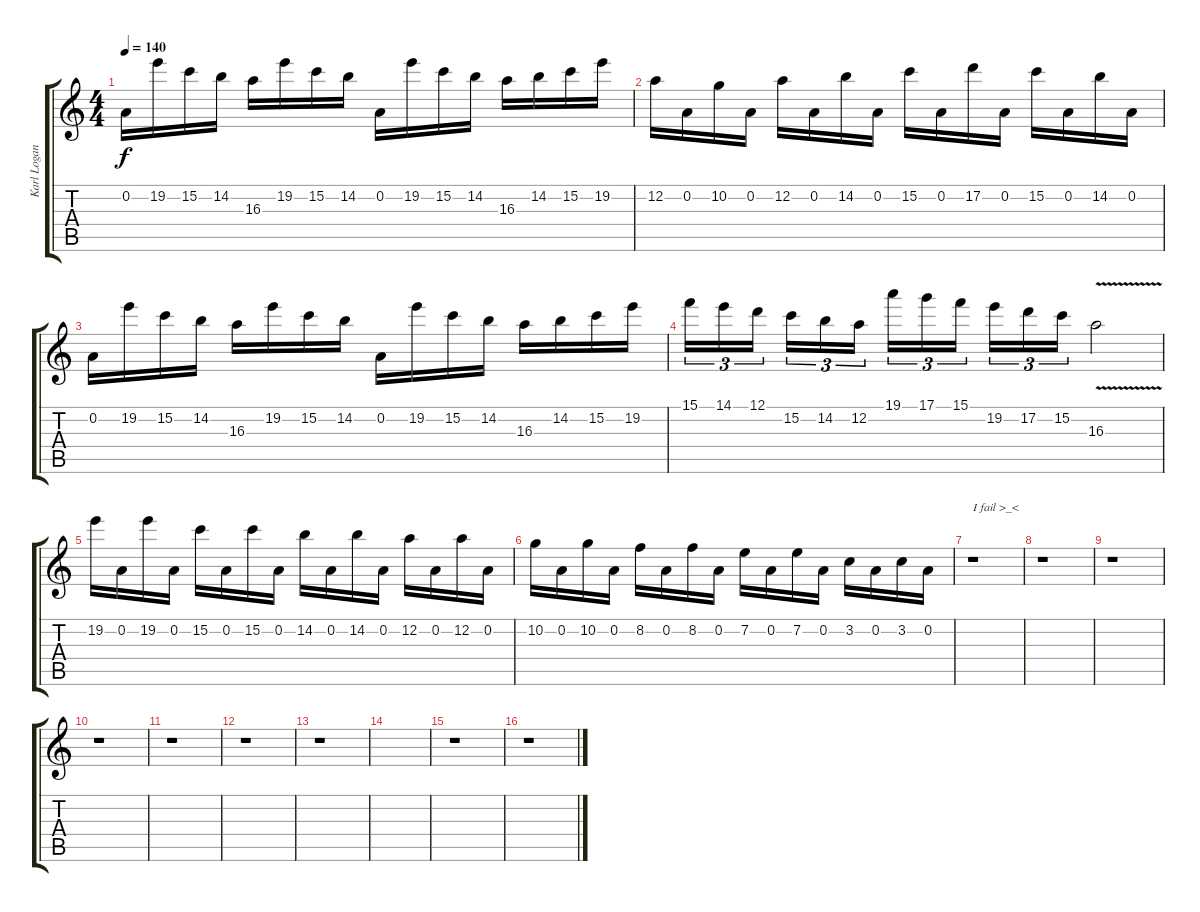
\track ("Karl Logan(Lead Guitar)" "Karl Logan") {instrument distortionguitar}
\staff {score tabs}
\tuning (D4 A3 F3 C3 G2 D2) {hide}
\ts (4 4)
\tempo 140
\clef g2
\ks c
0.2.16{dy f} 19.2.16 15.2.16 14.2.16 16.3.16 19.2.16 15.2.16 14.2.16 0.2.16 19.2.16 15.2.16 14.2.16 16.3.16 14.2.16 15.2.16 19.2.16 |
12.2.16 0.2.16 10.2.16 0.2.16 12.2.16 0.2.16 14.2.16 0.2.16 15.2.16 0.2.16 17.2.16 0.2.16 15.2.16 0.2.16 14.2.16 0.2.16 |
0.2.16 19.2.16 15.2.16 14.2.16 16.3.16 19.2.16 15.2.16 14.2.16 0.2.16 19.2.16 15.2.16 14.2.16 16.3.16 14.2.16 15.2.16 19.2.16 |
15.1.16{tu (3 2)} 14.1.16{tu (3 2)} 12.1.16{tu (3 2)} 15.2.16{tu (3 2)} 14.2.16{tu (3 2)} 12.2.16{tu (3 2)} 19.1.16{tu (3 2)} 17.1.16{tu (3 2)} 15.1.16{tu (3 2)} 19.2.16{tu (3 2)} 17.2.16{tu (3 2)} 15.2.16{tu (3 2)} 16.3{v}.2 |
19.2.16 0.2.16 19.2.16 0.2.16 15.2.16 0.2.16 15.2.16 0.2.16 14.2.16 0.2.16 14.2.16 0.2.16 12.2.16 0.2.16 12.2.16 0.2.16 |
10.2.16 0.2.16 10.2.16 0.2.16 8.2.16 0.2.16 8.2.16 0.2.16 7.2.16 0.2.16 7.2.16 0.2.16 3.2.16 0.2.16 3.2.16 0.2.16 |
r.1{txt "I fail >_<"} |
r.1 |
r.1 |
r.1 |
r.1 |
r.1 |
r.1 |
|
r.1 |
r.1
